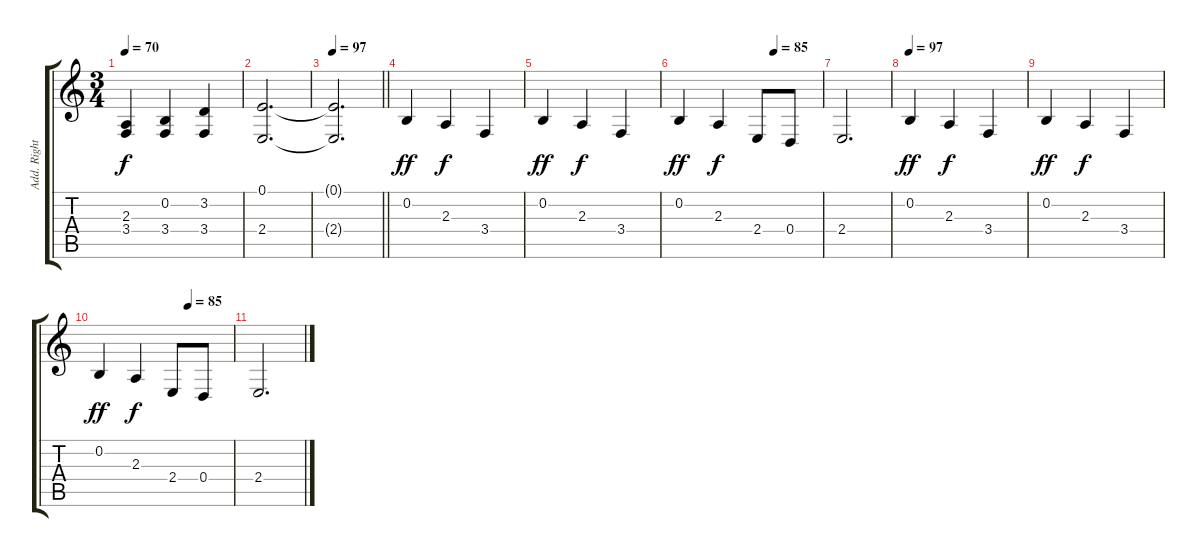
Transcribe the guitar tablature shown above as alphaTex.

\track ("Add. Right Hand" "Add. Right") {instrument synthstrings2}
\staff {score tabs}
\tuning (E4 B3 G3 D3 A2 E2) {hide}
\ts (3 4)
\tempo 70
\clef g2
\ks aminor
(2.3 3.4).4{dy f} (0.2 3.4).4 (3.2 3.4).4 |
(0.1 2.4).2{d} |
\tempo 97
\barLineRight lightlight
(0.1{t} 2.4{t}).2{d volume 1} |
0.2.4{dy ff volume 10} 2.3.4{dy f} 3.4.4 |
0.2.4{dy ff volume 8} 2.3.4{dy f} 3.4.4 |
\tempo (85 0.6666666666666666)
0.2.4{dy ff} 2.3.4{dy f} 2.4.8{volume 4} 0.4.8 |
2.4.2{d} |
\tempo 97
0.2.4{dy ff} 2.3.4{dy f} 3.4.4 |
0.2.4{dy ff} 2.3.4{dy f} 3.4.4 |
\tempo (85 0.6666666666666666)
0.2.4{dy ff} 2.3.4{dy f} 2.4.8 0.4.8 |
2.4.2{d}
